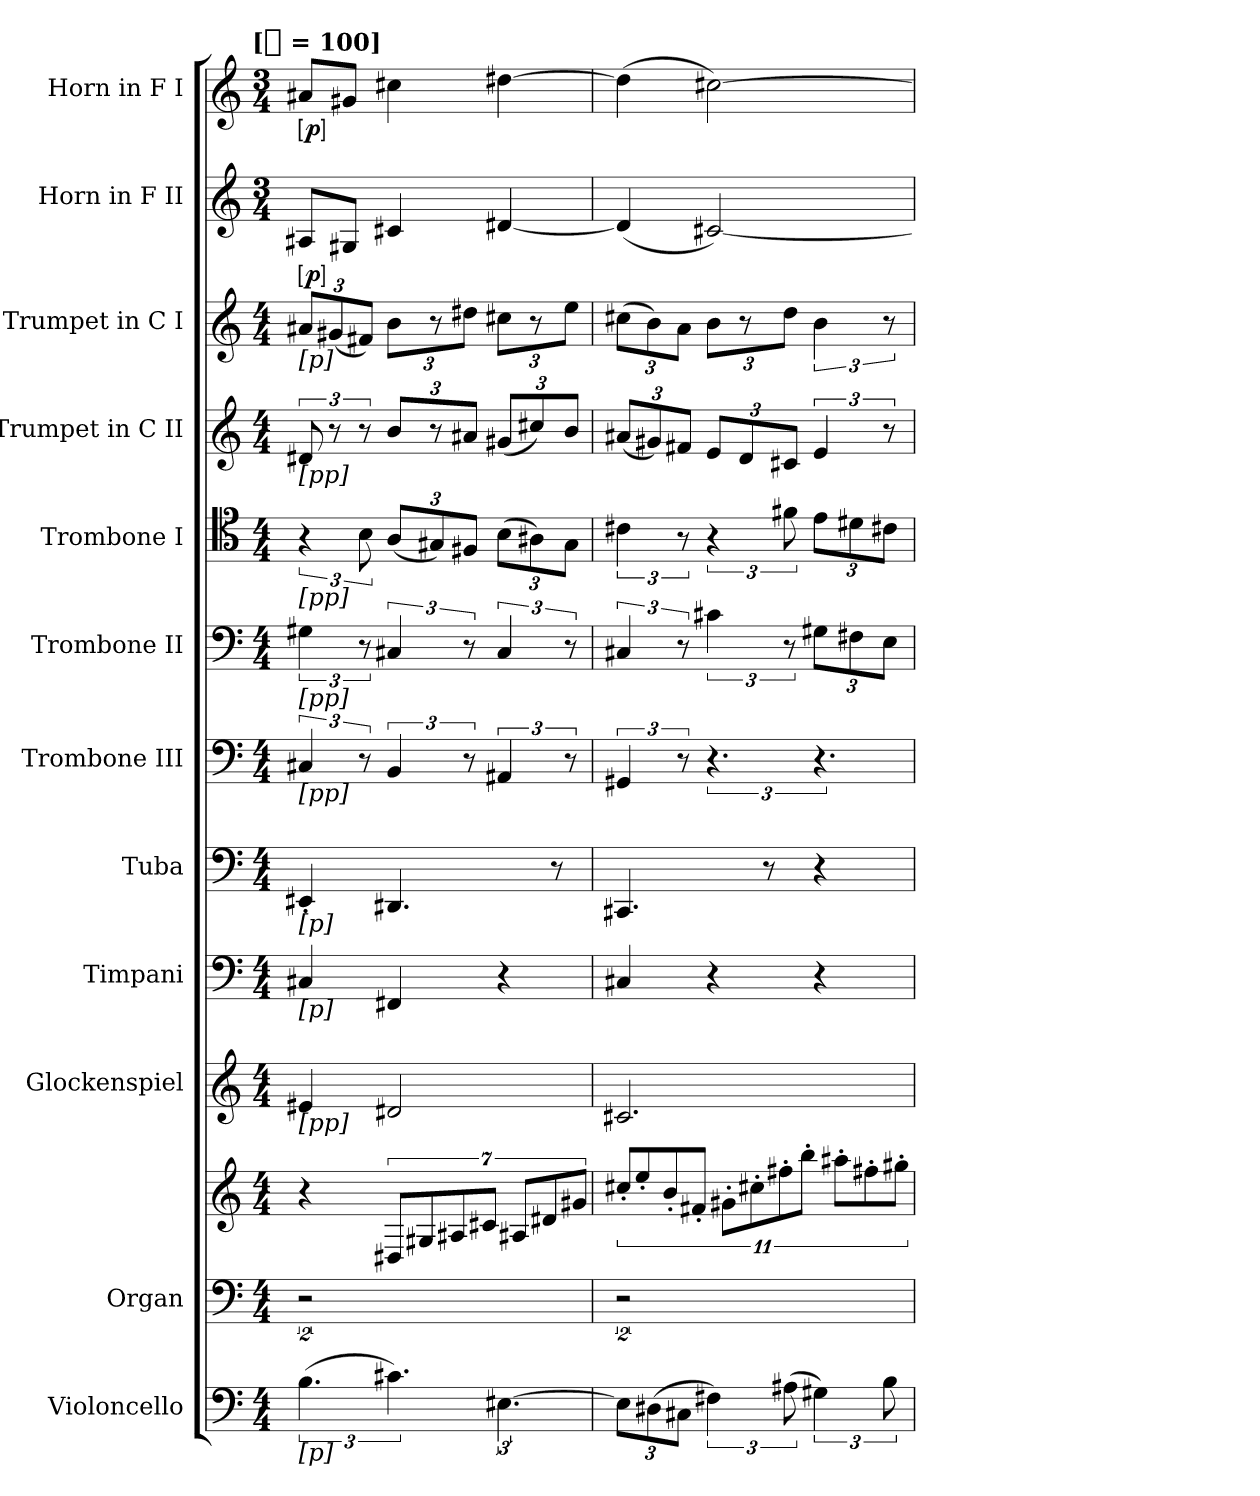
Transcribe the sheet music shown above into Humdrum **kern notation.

**kern	**kern	**kern	**kern	**kern	**kern	**kern	**kern	**kern	**kern	**kern	**kern	**dynam	**kern	**dynam
*part12	*part11	*part11	*part10	*part9	*part8	*part7	*part6	*part5	*part4	*part3	*part2	*part2	*part1	*part1
*staff13	*staff12	*staff11	*staff10	*staff9	*staff8	*staff7	*staff6	*staff5	*staff4	*staff3	*staff2	*staff2	*staff1	*staff1
*I"Violoncello	*I"Organ	*	*I"Glockenspiel	*I"Timpani	*I"Tuba	*I"Trombone III	*I"Trombone II	*I"Trombone I	*I"Trumpet in C II	*I"Trumpet in C I	*I"Horn in F II	*	*I"Horn in F I	*
*I'Vc.	*I'Org.	*	*I'Glock.	*I'Timp.	*I'Tba.	*I'Tbn.	*I'Tbn.	*I'Tbn.	*I'Tpt.	*I'Tpt.	*I'Hn.	*	*I'Hn.	*
*clefF4	*clefF4	*clefG2	*clefG2	*clefF4	*clefF4	*clefF4	*clefF4	*clefC4	*clefG2	*clefG2	*clefG2	*	*clefG2	*
*	*	*	*ITrd-14c-24	*	*	*	*	*	*ITrd1c2	*ITrd1c2	*ITrd4c7	*	*ITrd4c7	*
*k[]	*k[]	*k[]	*k[]	*k[]	*k[]	*k[]	*k[]	*k[]	*k[b-e-]	*k[b-e-]	*k[b-]	*	*k[b-]	*
!!LO:TX:omd:t=[[quarter] = 100]
*M4/4	*M4/4	*M4/4	*M4/4	*M4/4	*M4/4	*M4/4	*M4/4	*M4/4	*M4/4	*M4/4	*M3/4	*	*M3/4	*
*MM100	*MM100	*MM100	*MM100	*MM100	*MM100	*MM100	*MM100	*MM100	*MM100	*MM100	*MM100	*	*MM100	*
=	=	=	=	=	=	=	=	=	=	=	=	=	=	=
!	!	!	!	!	!	!	!	!	!	!LO:TX:b:t=[p]	!	!	!	!
!	!	!	!	!	!	!	!	!	!LO:TX:b:t=[pp]	!	!	!	!	!
!	!	!	!	!	!	!	!	!LO:TX:b:t=[pp]	!	!	!	!	!	!
!	!	!	!	!	!	!	!LO:TX:b:t=[pp]	!	!	!	!	!	!	!
!	!	!	!	!	!	!LO:TX:b:t=[pp]	!	!	!	!	!	!	!	!
!	!	!	!	!	!LO:TX:b:t=[p]	!	!	!	!	!	!	!	!	!
!	!	!	!	!LO:TX:b:t=[p]	!	!	!	!	!	!	!	!	!	!
!	!	!	!LO:TX:b:t=[pp]	!	!	!	!	!	!	!	!	!	!	!
!LO:TX:b:t=[p]	!	!	!	!	!	!	!	!	!	!	!	!	!	!
!	!	!	!	!	!	!	!	!	!	!	!	!LO:DY:ed=brack	!	!LO:DY:ed=brack
(6.B	4%3r	4r	4eee#X	4C#X	4EE#X'	6C#X	6G#X	6r	12c#X	12g#XL	8D#XL	p	8d#XL	p
.	.	.	.	.	.	.	.	.	12r	(12f#X	.	.	.	.
.	.	.	.	.	.	.	.	.	.	.	8C#XJ	.	8c#XJ	.
.	.	.	.	.	.	12r	12r	12B	12r	12enJ)	.	.	.	.
6.c#X)	.	14D#X/L	2ddd#X	4FF#X	4.DD#X	6BB	6C#X	(12AL	12aL	12aL	4F#X	.	4f#X	.
.	.	14G#X/	.	.	.	.	.	.	.	.	.	.	.	.
.	.	.	.	.	.	.	.	12G#X)	12r	12r	.	.	.	.
.	.	14A#X/	.	.	.	.	.	.	.	.	.	.	.	.
.	.	.	.	.	.	12r	12r	12F#XJ	12g#XJ	12cc#XJ	.	.	.	.
.	.	14c#X/J	.	.	.	.	.	.	.	.	.	.	.	.
[6.E#X	.	.	.	4r	.	6AA#X	6C#	(12BL	(12f#XL	12bnL	[4G#X	.	[4g#X	.
.	.	14A#X/L	.	.	.	.	.	.	.	.	.	.	.	.
.	.	.	.	.	.	.	.	12A#X)	12bn)	12r	.	.	.	.
.	.	14d#X/	.	.	.	.	.	.	.	.	.	.	.	.
.	.	.	.	.	8r	.	.	.	.	.	.	.	.	.
.	.	.	.	.	.	12r	12r	12G#J	12aJ	12ddJ	.	.	.	.
.	.	14g#X/J	.	.	.	.	.	.	.	.	.	.	.	.
=1	=1	=1	=1	=1	=1	=1	=1	=1	=1	=1	=1	=1	=1	=1
12E#L]	4%3r	44%3cc#X'/L	2.ccc#X	4C#X	4.CC#X	6GG#X	6C#X	6c#X	(12g#XL	(12bnL	(4G#]	.	(4g#]	.
.	.	44%3ee'/	.	.	.	.	.	.	.	.	.	.	.	.
(12D#X	.	.	.	.	.	.	.	.	12f#X)	12a)	.	.	.	.
.	.	44%3b'/	.	.	.	.	.	.	.	.	.	.	.	.
12C#XJ	.	.	.	.	.	12r	12r	12r	12enJ	12gJ	.	.	.	.
.	.	44%3f#X'/J	.	.	.	.	.	.	.	.	.	.	.	.
6F#X)	.	.	.	4r	.	6.r	6c#X	6r	12dL	12aL	[2F#X)	.	[2f#X)	.
.	.	44%3g#X'\L	.	.	.	.	.	.	.	.	.	.	.	.
.	.	.	.	.	.	.	.	.	12c	12r	.	.	.	.
.	.	44%3cc#X'\	.	.	.	.	.	.	.	.	.	.	.	.
.	.	.	.	.	8r	.	.	.	.	.	.	.	.	.
.	.	44%3ff#X'\	.	.	.	.	.	.	.	.	.	.	.	.
(12A#X	.	.	.	.	.	.	12r	12f#X	12BnJ	12ccJ	.	.	.	.
.	.	44%3bb'\J	.	.	.	.	.	.	.	.	.	.	.	.
6G#X)	.	.	.	4r	4r	6.r	12G#XL	12eL	6d	6a	.	.	.	.
.	.	44%3aa#X'\L	.	.	.	.	.	.	.	.	.	.	.	.
.	.	.	.	.	.	.	12F#X	12d#X	.	.	.	.	.	.
.	.	44%3ff#X'\	.	.	.	.	.	.	.	.	.	.	.	.
12B	.	.	.	.	.	.	12EJ	12c#XJ	12r	12r	.	.	.	.
.	.	44%3gg#X'\J	.	.	.	.	.	.	.	.	.	.	.	.
=	=	=	=	=	=	=	=	=	=	=	=	=	=	=
*-	*-	*-	*-	*-	*-	*-	*-	*-	*-	*-	*-	*-	*-	*-
